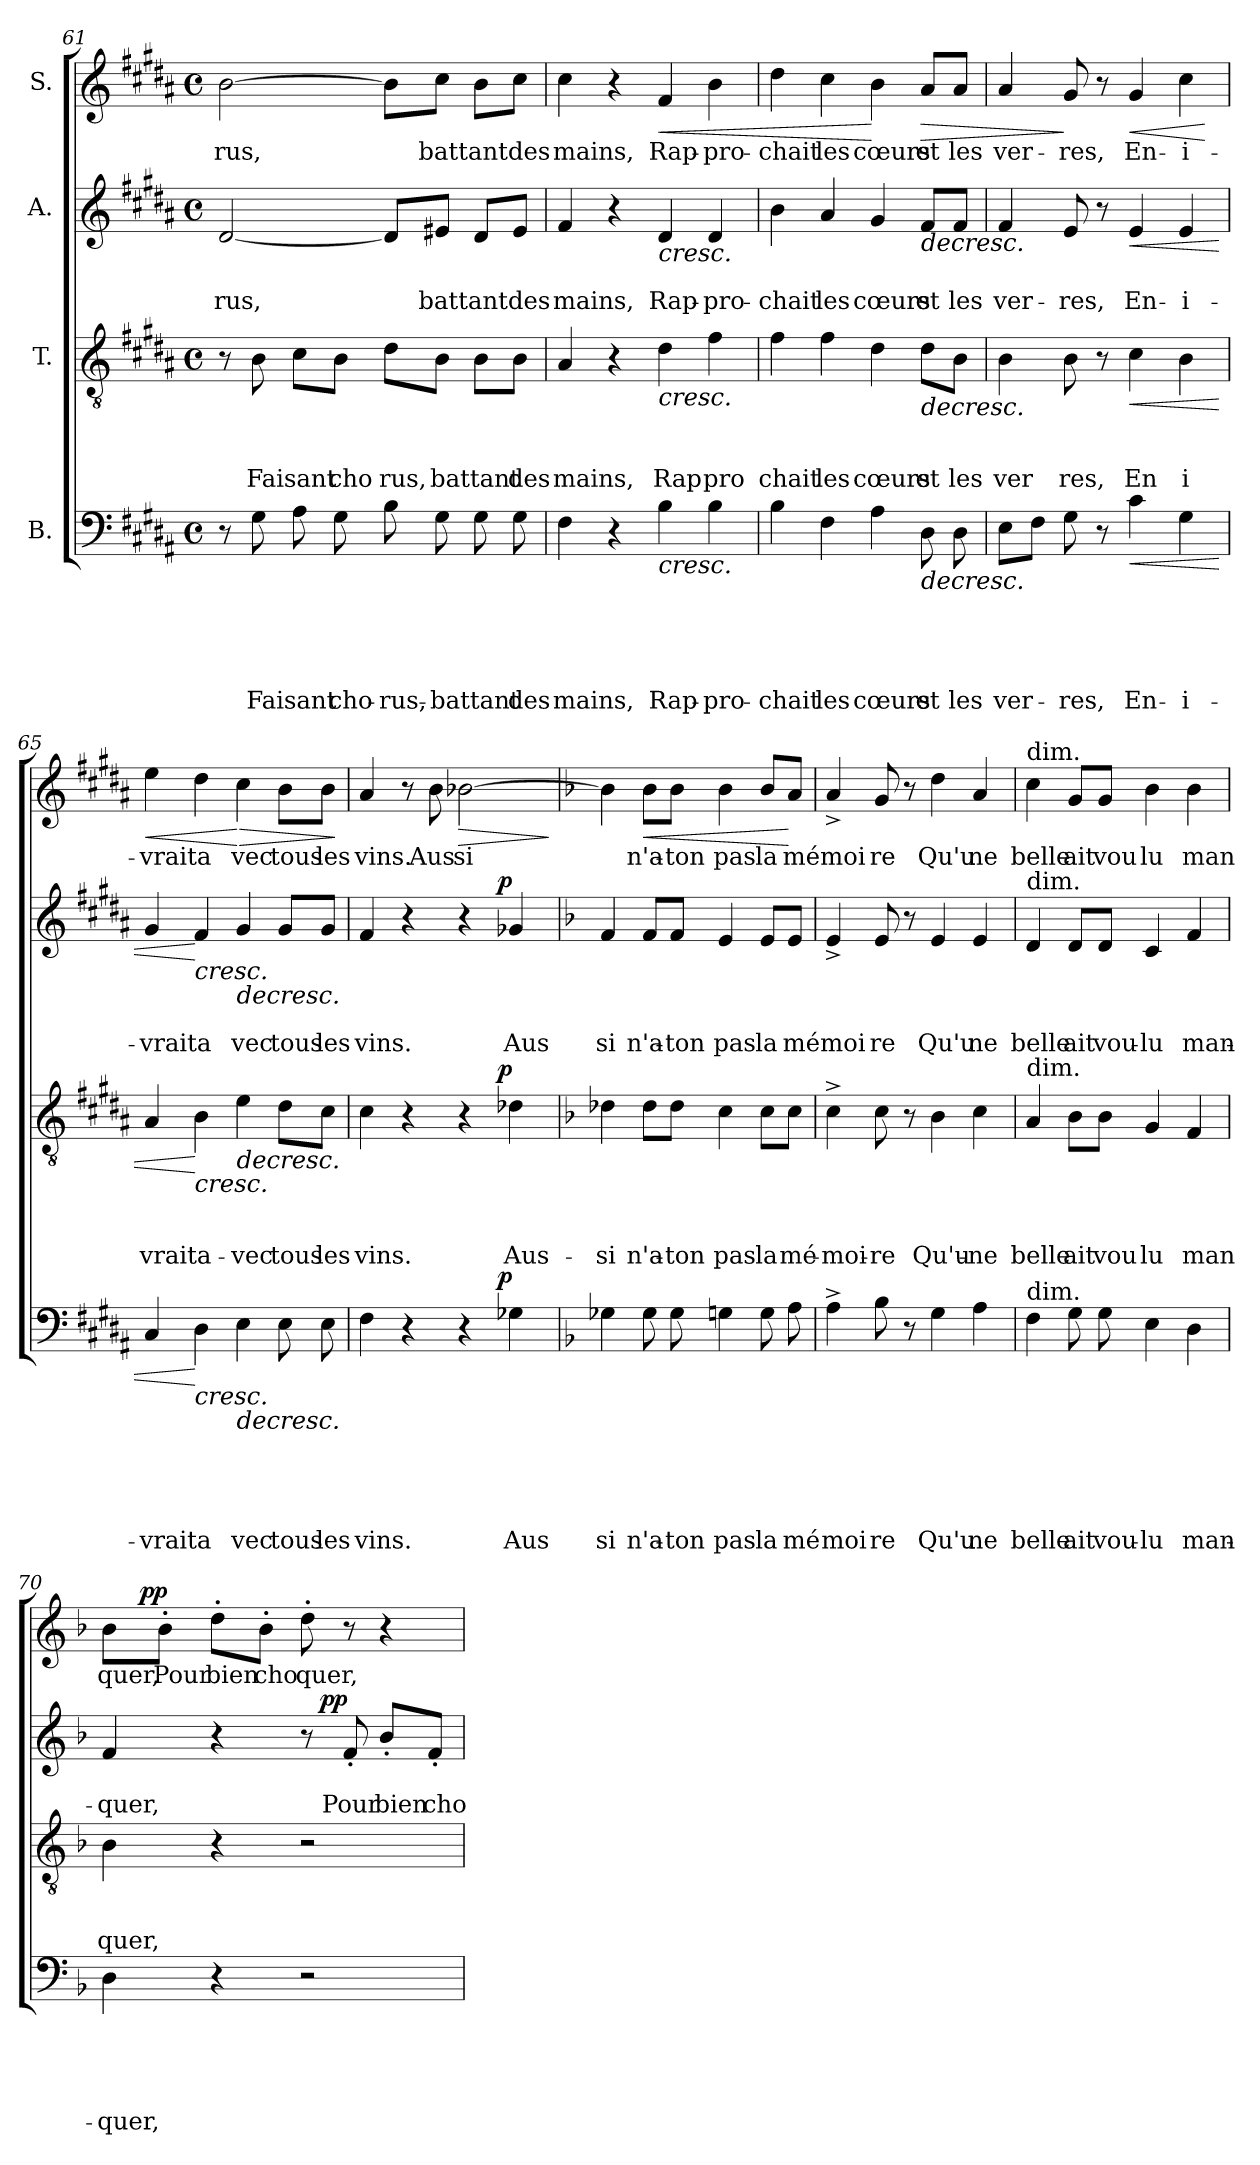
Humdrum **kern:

**kern	**text	**text	**text	**text	**text	**dynam	**kern	**text	**text	**text	**dynam	**kern	**text	**text	**dynam	**kern	**text	**dynam
*part4	*part4	*part4	*part4	*part4	*part4	*part4	*part3	*part3	*part3	*part3	*part3	*part2	*part2	*part2	*part2	*part1	*part1	*part1
*staff4	*staff4	*staff4	*staff4	*staff4	*staff4	*staff4	*staff3	*staff3	*staff3	*staff3	*staff3	*staff2	*staff2	*staff2	*staff2	*staff1	*staff1	*staff1
*I"B.	*	*	*	*	*	*	*I"T.	*	*	*	*	*I"A.	*	*	*	*I"S.	*	*
!!LO:PB:g=z
*clefF4	*	*	*	*	*	*	*clefGv2	*	*	*	*	*clefG2	*	*	*	*clefG2	*	*
*k[f#c#g#d#a#]	*	*	*	*	*	*	*k[f#c#g#d#a#]	*	*	*	*	*k[f#c#g#d#a#]	*	*	*	*k[f#c#g#d#a#]	*	*
*B:	*	*	*	*	*	*	*B:	*	*	*	*	*B:	*	*	*	*B:	*	*
*M4/4	*	*	*	*	*	*	*M4/4	*	*	*	*	*M4/4	*	*	*	*M4/4	*	*
*met(c)	*	*	*	*	*	*	*met(c)	*	*	*	*	*met(c)	*	*	*	*met(c)	*	*
=61	=61	=61	=61	=61	=61	=61	=61	=61	=61	=61	=61	=61	=61	=61	=61	=61	=61	=61
!	!	!	!	!	!	!	!	!	!	!	!	!	!	!LO:LY:b	!	!	!LO:LY:b	!
8r	.	.	.	.	.	.	8r	.	.	.	.	[<2d#/	.	rus,	.	[>2b\	rus,	.
!	!	!	!	!	!LO:LY:b	!	!	!	!	!LO:LY:b	!	!	!	!	!	!	!	!
8G#\	.	.	.	.	Faisant	.	8B\	.	.	Faisant	.	.	.	.	.	.	.	.
8A#\	.	.	.	.	.	.	8c#\L	.	.	.	.	.	.	.	.	.	.	.
!	!	!	!	!	!LO:LY:b	!	!	!	!	!LO:LY:b	!	!	!	!	!	!	!	!
8G#\	.	.	.	.	cho-	.	8B\J	.	.	cho	.	.	.	.	.	.	.	.
!	!	!	!	!	!LO:LY:b	!	!	!	!	!LO:LY:b	!	!	!	!	!	!	!	!
8B\	.	.	.	.	-rus,-	.	8d#\L	.	.	rus,	.	8d#/L]	.	.	.	8b\L]	.	.
!	!	!	!	!	!LO:LY:b	!	!	!	!	!LO:LY:b	!	!	!	!LO:LY:b	!	!	!LO:LY:b	!
8G#\	.	.	.	.	-battant	.	8B\J	.	.	battant	.	8e#X/J	.	battant	.	8cc#\J	battant	.
8G#\	.	.	.	.	.	.	8B\L	.	.	.	.	8d#/L	.	.	.	8b\L	.	.
!	!	!	!	!	!LO:LY:b	!	!	!	!	!LO:LY:b	!	!	!	!LO:LY:b	!	!	!LO:LY:b	!
8G#\	.	.	.	.	des	.	8B\J	.	.	des	.	8e#/J	.	des	.	8cc#\J	des	.
=62	=62	=62	=62	=62	=62	=62	=62	=62	=62	=62	=62	=62	=62	=62	=62	=62	=62	=62
!	!	!	!	!	!LO:LY:b	!	!	!	!	!LO:LY:b	!	!	!	!LO:LY:b	!	!	!LO:LY:b	!
4F#\	.	.	.	.	mains,	.	4A#/	.	.	mains,	.	4f#/	.	mains,	.	4cc#\	mains,	.
4r	.	.	.	.	.	.	4r	.	.	.	.	4r	.	.	.	4r	.	.
!	!	!	!	!	!LO:LY:b	!LO:HP:b	!	!	!	!LO:LY:b	!LO:HP:b	!	!	!LO:LY:b	!LO:HP:b	!	!LO:LY:b	!LO:HP:b
4B\	.	.	.	.	Rap-	<	4d#\	.	.	Rap	<	4d#/	.	Rap-	<	4f#/	Rap-	<
!	!	!	!	!	!LO:LY:b	!	!	!	!	!LO:LY:b	!	!	!	!LO:LY:b	!	!	!LO:LY:b	!
4B\	.	.	.	.	-pro-	.	4f#\	.	.	pro	.	4d#/	.	-pro-	.	4b\	-pro-	.
=63	=63	=63	=63	=63	=63	=63	=63	=63	=63	=63	=63	=63	=63	=63	=63	=63	=63	=63
!	!	!	!	!	!LO:LY:b	!	!	!	!	!LO:LY:b	!	!	!	!LO:LY:b	!	!	!LO:LY:b	!
4B\	.	.	.	.	-chait	.	4f#\	.	.	chait	.	4b\	.	-chait	.	4dd#\	-chait	.
!	!	!	!	!	!LO:LY:b	!	!	!	!	!LO:LY:b	!	!	!	!LO:LY:b	!	!	!LO:LY:b	!
4F#\	.	.	.	.	les	.	4f#\	.	.	les	.	4a#/	.	les	.	4cc#\	les	.
!	!	!	!	!	!LO:LY:b	!	!	!	!	!LO:LY:b	!	!	!	!LO:LY:b	!	!	!LO:LY:b	!
4A#\	.	.	.	.	cœurs	.	4d#\	.	.	cœurs	.	4g#/	.	cœurs	.	4b\	cœurs	[
!	!	!	!	!	!LO:LY:b	!LO:HP:b	!	!	!	!LO:LY:b	!LO:HP:b	!	!	!LO:LY:b	!LO:HP:b	!	!LO:LY:b	!LO:HP:b
8D#\	.	.	.	.	et	>	8d#\L	.	.	et	>	8f#/L	.	et	>	8a#/L	et	>
!	!	!	!	!	!LO:LY:b	!	!	!	!	!LO:LY:b	!	!	!	!LO:LY:b	!	!	!LO:LY:b	!
8D#\	.	.	.	.	les	.	8B\J	.	.	les	.	8f#/J	.	les	.	8a#/J	les	.
=64	=64	=64	=64	=64	=64	=64	=64	=64	=64	=64	=64	=64	=64	=64	=64	=64	=64	=64
!	!	!	!	!	!LO:LY:b	!	!	!	!	!LO:LY:b	!	!	!	!LO:LY:b	!	!	!LO:LY:b	!
8E\L	.	.	.	.	ver-	.	4B\	.	.	ver	.	4f#/	.	ver-	.	4a#/	ver-	.
8F#\J	.	.	.	.	.	.	.	.	.	.	.	.	.	.	.	.	.	.
!	!	!	!	!	!LO:LY:b	!	!	!	!	!LO:LY:b	!	!	!	!LO:LY:b	!	!	!LO:LY:b	!
8G#\	.	.	.	.	-res,	[	8B\	.	.	res,	[	8e/	.	-res,	[	8g#/	-res,	]
8r	.	.	.	.	.	.	8r	.	.	.	.	8r	.	.	.	8r	.	.
!	!	!	!	!	!LO:LY:b	!LO:HP:b	!	!	!	!LO:LY:b	!LO:HP:b	!	!	!LO:LY:b	!LO:HP:b	!	!LO:LY:b	!LO:HP:b
4c#\	.	.	.	.	En-	<	4c#\	.	.	En	<	4e/	.	En-	<	4g#/	En-	<
!	!	!	!	!	!LO:LY:b	!	!	!	!	!LO:LY:b	!	!	!	!LO:LY:b	!	!	!LO:LY:b	!
4G#\	.	.	.	.	-i-	.	4B\	.	.	i	.	4e/	.	-i-	.	4cc#\	-i-	.
.	.	.	.	.	.	]	.	.	.	.	]	.	.	.	]	.	.	[
!!LO:LB:g=z
=65	=65	=65	=65	=65	=65	=65	=65	=65	=65	=65	=65	=65	=65	=65	=65	=65	=65	=65
!	!	!	!	!	!LO:LY:b	!	!	!	!	!LO:LY:b	!	!	!	!LO:LY:b	!	!	!LO:LY:b	!LO:HP:b
4C#/	.	.	.	.	-vrait	.	4A#/	.	.	vrait	.	4g#/	.	-vrait	.	4ee\	-vrait	<
!	!	!	!	!	!LO:LY:b	!LO:HP:n=1:b	!	!	!	!LO:LY:b	!LO:HP:n=1:b	!	!	!LO:LY:b	!LO:HP:n=1:b	!	!LO:LY:b	!
4D#\	.	.	.	.	a	[ <	4B\	.	.	a-	[ <	4f#/	.	a	[ <	4dd#\	a	.
!	!	!	!	!	!LO:LY:b	!LO:HP:b	!	!	!	!LO:LY:b	!LO:HP:b	!	!	!LO:LY:b	!LO:HP:b	!	!LO:LY:b	!LO:HP:n=1:b
4E\	.	.	.	.	vec	>	4e\	.	.	-vec	>	4g#/	.	vec	>	4cc#\	vec	[ >
!	!	!	!	!	!LO:LY:b	!	!	!	!	!LO:LY:b	!	!	!	!LO:LY:b	!	!	!LO:LY:b	!
8E\	.	.	.	.	tous	.	8d#\L	.	.	tous	.	8g#/L	.	tous	.	8b\L	tous	.
!	!	!	!	!	!LO:LY:b	!	!	!	!	!LO:LY:b	!	!	!	!LO:LY:b	!	!	!LO:LY:b	!
8E\	.	.	.	.	les	.	8c#\J	.	.	les	.	8g#/J	.	les	.	8b\J	les	.
.	.	.	.	.	.	[	.	.	.	.	[	.	.	.	[	.	.	]
=66	=66	=66	=66	=66	=66	=66	=66	=66	=66	=66	=66	=66	=66	=66	=66	=66	=66	=66
!	!	!	!	!	!LO:LY:b	!	!	!	!	!LO:LY:b	!	!	!	!LO:LY:b	!	!	!LO:LY:b	!
*^	*	*	*	*	*	*	*^	*	*	*	*	*^	*	*	*	*	*	*
4F#\	2ryy	.	.	.	.	vins.	.	4c#\	2ryy	.	.	vins.	.	4f#/	2ryy	.	vins.	.	4a#/	vins.	.
4r	.	.	.	.	.	.	.	4r	.	.	.	.	.	4r	.	.	.	.	8r	.	.
!	!	!	!	!	!	!	!	!	!	!	!	!	!	!	!	!	!	!	!	!LO:LY:b	!
.	.	.	.	.	.	.	.	.	.	.	.	.	.	.	.	.	.	.	8b\	Aus	.
!	!	!	!	!	!	!	!	!	!	!	!	!	!	!	!	!	!	!	!	!LO:LY:b	!LO:HP:b
4r	8..ryy	.	.	.	.	.	.	4r	8..ryy	.	.	.	.	4r	8..ryy	.	.	.	[>2b-X\	si	>
!	!	!	!	!	!	!	!LO:DY:a	!	!	!	!	!	!LO:DY:a	!	!	!	!	!LO:DY:a	!	!	!
.	4ryy	.	.	.	.	.	p	.	4ryy	.	.	.	p	.	4ryy	.	.	p	.	.	.
!	!	!	!	!	!	!LO:LY:b	!	!	!	!	!	!LO:LY:b	!	!	!	!	!LO:LY:b	!	!	!	!
4G-X\	.	.	.	.	.	Aus	.	4d-X\	.	.	.	Aus-	.	4g-X/	.	.	Aus	.	.	.	.
.	32ryy	.	.	.	.	.	.	.	32ryy	.	.	.	.	.	32ryy	.	.	.	.	.	.
.	.	.	.	.	.	.	.	.	.	.	.	.	.	.	.	.	.	.	.	.	]
*v	*v	*	*	*	*	*	*	*	*	*	*	*	*	*v	*v	*	*	*	*	*	*
*	*	*	*	*	*	*	*v	*v	*	*	*	*	*	*	*	*	*	*	*
=67	=67	=67	=67	=67	=67	=67	=67	=67	=67	=67	=67	=67	=67	=67	=67	=67	=67	=67
*k[b-]	*	*	*	*	*	*	*k[b-]	*	*	*	*	*k[b-]	*	*	*	*k[b-]	*	*
*F:	*	*	*	*	*	*	*F:	*	*	*	*	*F:	*	*	*	*F:	*	*
*^	*	*	*	*	*	*	*^	*	*	*	*	*^	*	*	*	*	*	*
!	!	!	!	!	!	!LO:LY:b	!	!	!	!	!	!LO:LY:b	!	!	!	!	!LO:LY:b	!	!	!	!
*v	*v	*	*	*	*	*	*	*	*	*	*	*	*	*v	*v	*	*	*	*	*	*
*	*	*	*	*	*	*	*v	*v	*	*	*	*	*	*	*	*	*	*	*
4G-X\	.	.	.	.	si	.	4d-X\	.	.	-si	.	4f/	.	si	.	4b-\]	.	.
!	!	!	!	!	!LO:LY:b:rj	!	!	!	!	!LO:LY:b:rj	!	!	!	!LO:LY:b:rj	!	!	!LO:LY:b:rj	!LO:HP:b
8G-\	.	.	.	.	n'a-	.	8d-\L	.	.	n'a-	.	8f/L	.	n'a-	.	8b-\L	n'a-	<
!	!	!	!	!	!LO:LY:b	!	!	!	!	!LO:LY:b	!	!	!	!LO:LY:b	!	!	!LO:LY:b	!
8G-\	.	.	.	.	-t­on	.	8d-\J	.	.	-t­on	.	8f/J	.	-t­on	.	8b-\J	-t­on	.
!	!	!	!	!	!LO:LY:b	!	!	!	!	!LO:LY:b	!	!	!	!LO:LY:b	!	!	!LO:LY:b	!
4Gn\	.	.	.	.	pas	.	4c\	.	.	pas	.	4e/	.	pas	.	4b-\	pas	.
!	!	!	!	!	!LO:LY:b	!	!	!	!	!LO:LY:b	!	!	!	!LO:LY:b	!	!	!LO:LY:b	!
8G\	.	.	.	.	la	.	8c\L	.	.	la	.	8e/L	.	la	.	8b-/L	la	.
!	!	!	!	!	!LO:LY:b	!	!	!	!	!LO:LY:b	!	!	!	!LO:LY:b	!	!	!LO:LY:b	!
8A\	.	.	.	.	mé	]	8c\J	.	.	mé-	]	8e/J	.	mé	]	8a/J	mé	[
=68	=68	=68	=68	=68	=68	=68	=68	=68	=68	=68	=68	=68	=68	=68	=68	=68	=68	=68
!	!	!	!	!	!LO:LY:b	!	!	!	!	!LO:LY:b	!	!	!	!LO:LY:b	!	!	!LO:LY:b	!
4A^>\	.	.	.	.	moi	.	4c^>\	.	.	-moi-	.	4e^</	.	moi	.	4a^</	moi	.
!	!	!	!	!	!LO:LY:b	!	!	!	!	!LO:LY:b	!	!	!	!LO:LY:b	!	!	!LO:LY:b	!
8B-\	.	.	.	.	re	.	8c\	.	.	-re	.	8e/	.	re	.	8g/	re	.
8r	.	.	.	.	.	.	8r	.	.	.	.	8r	.	.	.	8r	.	.
!	!	!	!	!	!LO:LY:b	!	!	!	!	!LO:LY:b	!	!	!	!LO:LY:b	!	!	!LO:LY:b	!
4G\	.	.	.	.	Qu'u	.	4B-\	.	.	Qu'u-	.	4e/	.	Qu'u	.	4dd\	Qu'u	.
!	!	!	!	!	!LO:LY:b	!	!	!	!	!LO:LY:b	!	!	!	!LO:LY:b	!	!	!LO:LY:b	!
4A\	.	.	.	.	ne	.	4c\	.	.	-ne	.	4e/	.	ne	.	4a/	ne	.
!!LO:LB:g=z
=69	=69	=69	=69	=69	=69	=69	=69	=69	=69	=69	=69	=69	=69	=69	=69	=69	=69	=69
!	!	!	!	!	!	!	!	!	!	!	!	!	!	!	!	!LO:TX:a:t=dim.	!	!
!	!	!	!	!	!	!	!	!	!	!	!	!LO:TX:a:t=dim.	!	!	!	!	!	!
!	!	!	!	!	!	!	!LO:TX:a:t=dim.	!	!	!	!	!	!	!	!	!	!	!
!LO:TX:a:t=dim.	!	!	!	!	!	!	!	!	!	!	!	!	!	!	!	!	!	!
!	!	!	!	!	!LO:LY:b	!	!	!	!	!LO:LY:b	!	!	!	!LO:LY:b	!	!	!LO:LY:b	!
4F\	.	.	.	.	belle	.	4A/	.	.	belle	.	4d/	.	belle	.	4cc\	belle	.
!	!	!	!	!	!LO:LY:b	!	!	!	!	!LO:LY:b	!	!	!	!LO:LY:b	!	!	!LO:LY:b	!
8G\	.	.	.	.	ait	.	8B-\L	.	.	ait	.	8d/L	.	ait	.	8g/L	ait	.
!	!	!	!	!	!LO:LY:b	!	!	!	!	!LO:LY:b	!	!	!	!LO:LY:b	!	!	!LO:LY:b	!
8G\	.	.	.	.	vou-	.	8B-\J	.	.	vou	.	8d/J	.	vou-	.	8g/J	vou	.
!	!	!	!	!	!LO:LY:b	!	!	!	!	!LO:LY:b	!	!	!	!LO:LY:b	!	!	!LO:LY:b	!
4E\	.	.	.	.	-lu	.	4G/	.	.	lu	.	4c/	.	-lu	.	4b-\	lu	.
!	!	!	!	!	!LO:LY:b	!	!	!	!	!LO:LY:b	!	!	!	!LO:LY:b	!	!	!LO:LY:b	!
4D\	.	.	.	.	man-	.	4F/	.	.	man	.	4f/	.	man-	.	4b-\	man	.
=70	=70	=70	=70	=70	=70	=70	=70	=70	=70	=70	=70	=70	=70	=70	=70	=70	=70	=70
!	!	!	!	!	!LO:LY:b	!	!	!	!	!LO:LY:b	!	!	!	!LO:LY:b	!	!	!LO:LY:b	!
*	*	*	*	*	*	*	*	*	*	*	*	*^	*	*	*	*^	*	*
4D\	.	.	.	.	-quer,	.	4B-\	.	.	quer,	.	4f/	2ryy	.	-quer,	.	8b-\L	16.ryy	quer,	.
!	!	!	!	!	!	!	!	!	!	!	!	!	!	!	!	!	!	!	!	!LO:DY:a
.	.	.	.	.	.	.	.	.	.	.	.	.	.	.	.	.	.	2ryy	.	pp
!	!	!	!	!	!	!	!	!	!	!	!	!	!	!	!	!	!	!	!LO:LY:b	!
.	.	.	.	.	.	.	.	.	.	.	.	.	.	.	.	.	8b-'>\J	.	Pour	.
!	!	!	!	!	!	!	!	!	!	!	!	!	!	!	!	!	!	!	!LO:LY:b	!
4r	.	.	.	.	.	.	4r	.	.	.	.	4r	.	.	.	.	8dd'>\L	.	bien	.
!	!	!	!	!	!	!	!	!	!	!	!	!	!	!	!	!	!	!	!LO:LY:b	!
.	.	.	.	.	.	.	.	.	.	.	.	.	.	.	.	.	8b-'>\J	.	cho	.
!	!	!	!	!	!	!	!	!	!	!	!	!	!	!	!	!	!	!	!LO:LY:b	!
2r	.	.	.	.	.	.	2r	.	.	.	.	8r	16ryy	.	.	.	8dd'>\	.	quer,	.
!	!	!	!	!	!	!	!	!	!	!	!	!	!	!	!	!LO:DY:a	!	!	!	!
.	.	.	.	.	.	.	.	.	.	.	.	.	4..ryy	.	.	pp	.	.	.	.
.	.	.	.	.	.	.	.	.	.	.	.	.	.	.	.	.	.	4ryy	.	.
!	!	!	!	!	!	!	!	!	!	!	!	!	!	!	!LO:LY:b	!	!	!	!	!
.	.	.	.	.	.	.	.	.	.	.	.	8f'</	.	.	Pour	.	8r	.	.	.
!	!	!	!	!	!	!	!	!	!	!	!	!	!	!	!LO:LY:b	!	!	!	!	!
.	.	.	.	.	.	.	.	.	.	.	.	8b-'>/L	.	.	bien	.	4r	.	.	.
.	.	.	.	.	.	.	.	.	.	.	.	.	.	.	.	.	.	8ryy	.	.
!	!	!	!	!	!	!	!	!	!	!	!	!	!	!	!LO:LY:b	!	!	!	!	!
.	.	.	.	.	.	.	.	.	.	.	.	8f'</J	.	.	cho-	.	.	.	.	.
.	.	.	.	.	.	.	.	.	.	.	.	.	.	.	.	.	.	32ryy	.	.
*	*	*	*	*	*	*	*	*	*	*	*	*v	*v	*	*	*	*	*	*	*
*	*	*	*	*	*	*	*	*	*	*	*	*	*	*	*	*v	*v	*	*
=	=	=	=	=	=	=	=	=	=	=	=	=	=	=	=	=	=	=
*-	*-	*-	*-	*-	*-	*-	*-	*-	*-	*-	*-	*-	*-	*-	*-	*-	*-	*-
